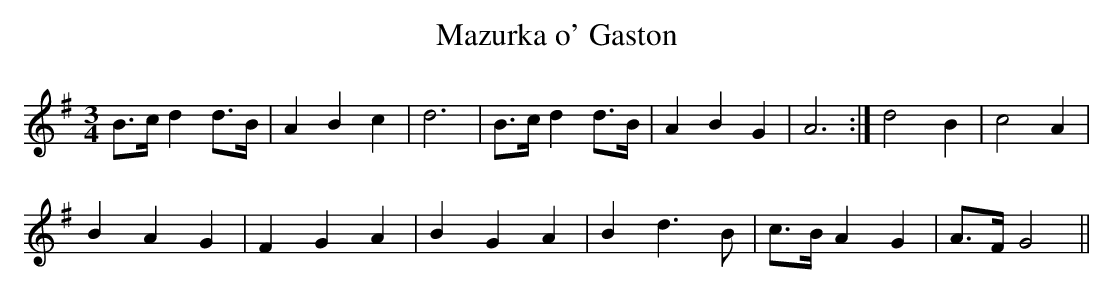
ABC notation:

X:1
T:Mazurka o' Gaston
L:1/8
M:3/4
K:G
B>cd2d>B | A2B2c2 | d6 | B>cd2d>B | A2B2G2 | A6 :| d4B2 | c4A2 |
B2A2G2 | F2G2A2 | B2G2A2 | B2d3B | c>BA2G2 | A>FG4 ||
